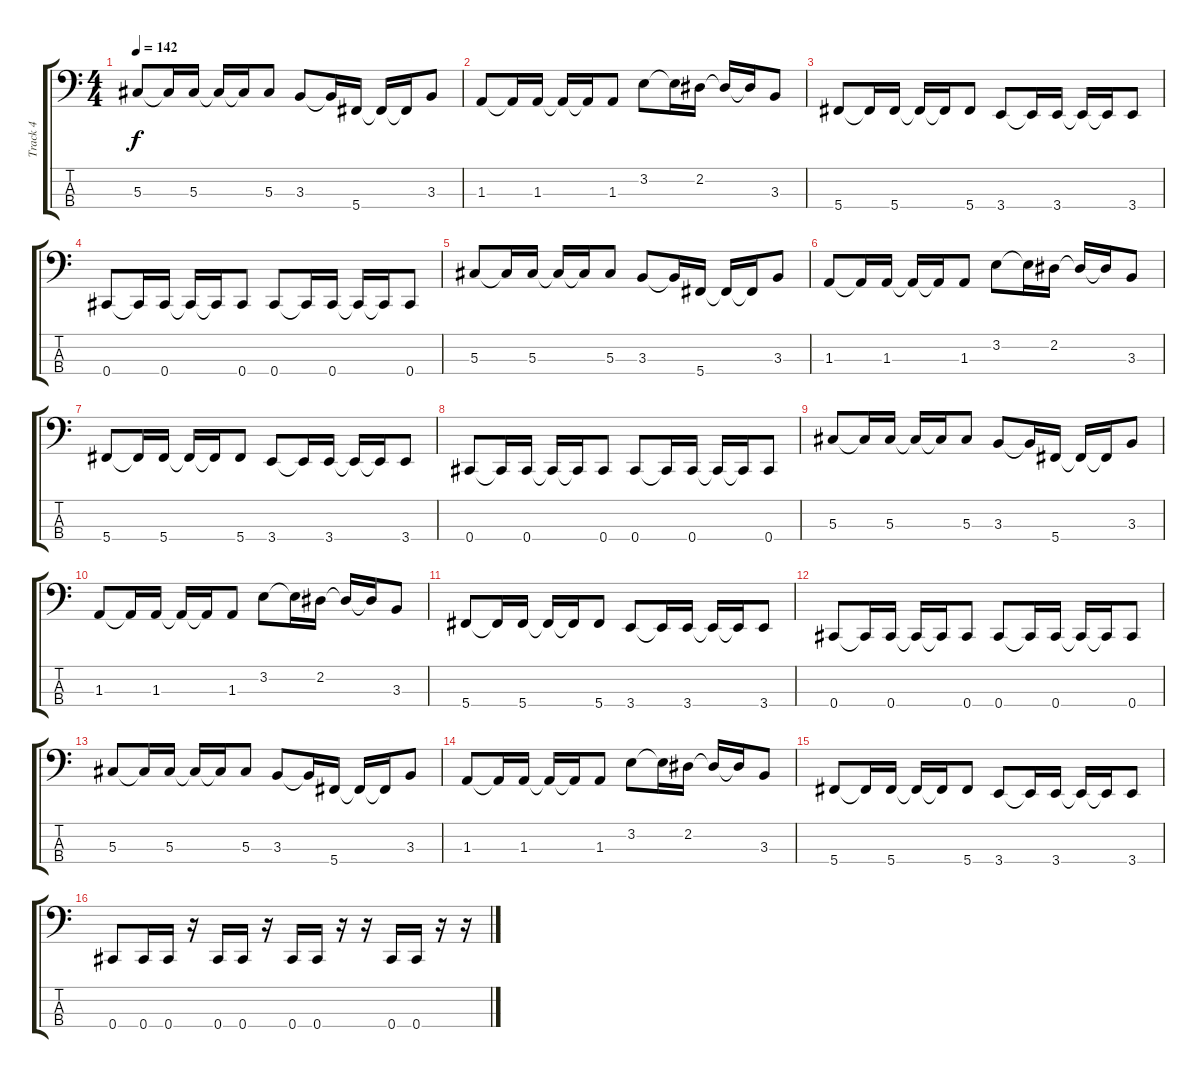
\track ("Track 4" "Track 4") {instrument electricbassfinger}
\staff {score tabs}
\tuning (Gb2 Db2 Ab1 Db1) {hide}
\ts (4 4)
\tempo 142
\clef f4
\ks c
5.3.8{dy f} 5.3{t}.16 5.3.16 5.3{t}.16 5.3{t}.16 5.3.8 3.3.8 3.3{t}.16 5.4.16 5.4{t}.16 5.4{t}.16 3.3.8 |
1.3.8 1.3{t}.16 1.3.16 1.3{t}.16 1.3{t}.16 1.3.8 3.2.8 3.2{t}.16 2.2.16 2.2{t}.16 2.2{t}.16 3.3.8 |
5.4.8 5.4{t}.16 5.4.16 5.4{t}.16 5.4{t}.16 5.4.8 3.4.8 3.4{t}.16 3.4.16 3.4{t}.16 3.4{t}.16 3.4.8 |
0.4.8 0.4{t}.16 0.4.16 0.4{t}.16 0.4{t}.16 0.4.8 0.4.8 0.4{t}.16 0.4.16 0.4{t}.16 0.4{t}.16 0.4.8 |
5.3.8 5.3{t}.16 5.3.16 5.3{t}.16 5.3{t}.16 5.3.8 3.3.8 3.3{t}.16 5.4.16 5.4{t}.16 5.4{t}.16 3.3.8 |
1.3.8 1.3{t}.16 1.3.16 1.3{t}.16 1.3{t}.16 1.3.8 3.2.8 3.2{t}.16 2.2.16 2.2{t}.16 2.2{t}.16 3.3.8 |
5.4.8 5.4{t}.16 5.4.16 5.4{t}.16 5.4{t}.16 5.4.8 3.4.8 3.4{t}.16 3.4.16 3.4{t}.16 3.4{t}.16 3.4.8 |
0.4.8 0.4{t}.16 0.4.16 0.4{t}.16 0.4{t}.16 0.4.8 0.4.8 0.4{t}.16 0.4.16 0.4{t}.16 0.4{t}.16 0.4.8 |
5.3.8 5.3{t}.16 5.3.16 5.3{t}.16 5.3{t}.16 5.3.8 3.3.8 3.3{t}.16 5.4.16 5.4{t}.16 5.4{t}.16 3.3.8 |
1.3.8 1.3{t}.16 1.3.16 1.3{t}.16 1.3{t}.16 1.3.8 3.2.8 3.2{t}.16 2.2.16 2.2{t}.16 2.2{t}.16 3.3.8 |
5.4.8 5.4{t}.16 5.4.16 5.4{t}.16 5.4{t}.16 5.4.8 3.4.8 3.4{t}.16 3.4.16 3.4{t}.16 3.4{t}.16 3.4.8 |
0.4.8 0.4{t}.16 0.4.16 0.4{t}.16 0.4{t}.16 0.4.8 0.4.8 0.4{t}.16 0.4.16 0.4{t}.16 0.4{t}.16 0.4.8 |
5.3.8 5.3{t}.16 5.3.16 5.3{t}.16 5.3{t}.16 5.3.8 3.3.8 3.3{t}.16 5.4.16 5.4{t}.16 5.4{t}.16 3.3.8 |
1.3.8 1.3{t}.16 1.3.16 1.3{t}.16 1.3{t}.16 1.3.8 3.2.8 3.2{t}.16 2.2.16 2.2{t}.16 2.2{t}.16 3.3.8 |
5.4.8 5.4{t}.16 5.4.16 5.4{t}.16 5.4{t}.16 5.4.8 3.4.8 3.4{t}.16 3.4.16 3.4{t}.16 3.4{t}.16 3.4.8 |
0.4.8 0.4.16 0.4.16 r.16 0.4.16 0.4.16 r.16 0.4.16 0.4.16 r.16 r.16 0.4.16 0.4.16 r.16 r.16
